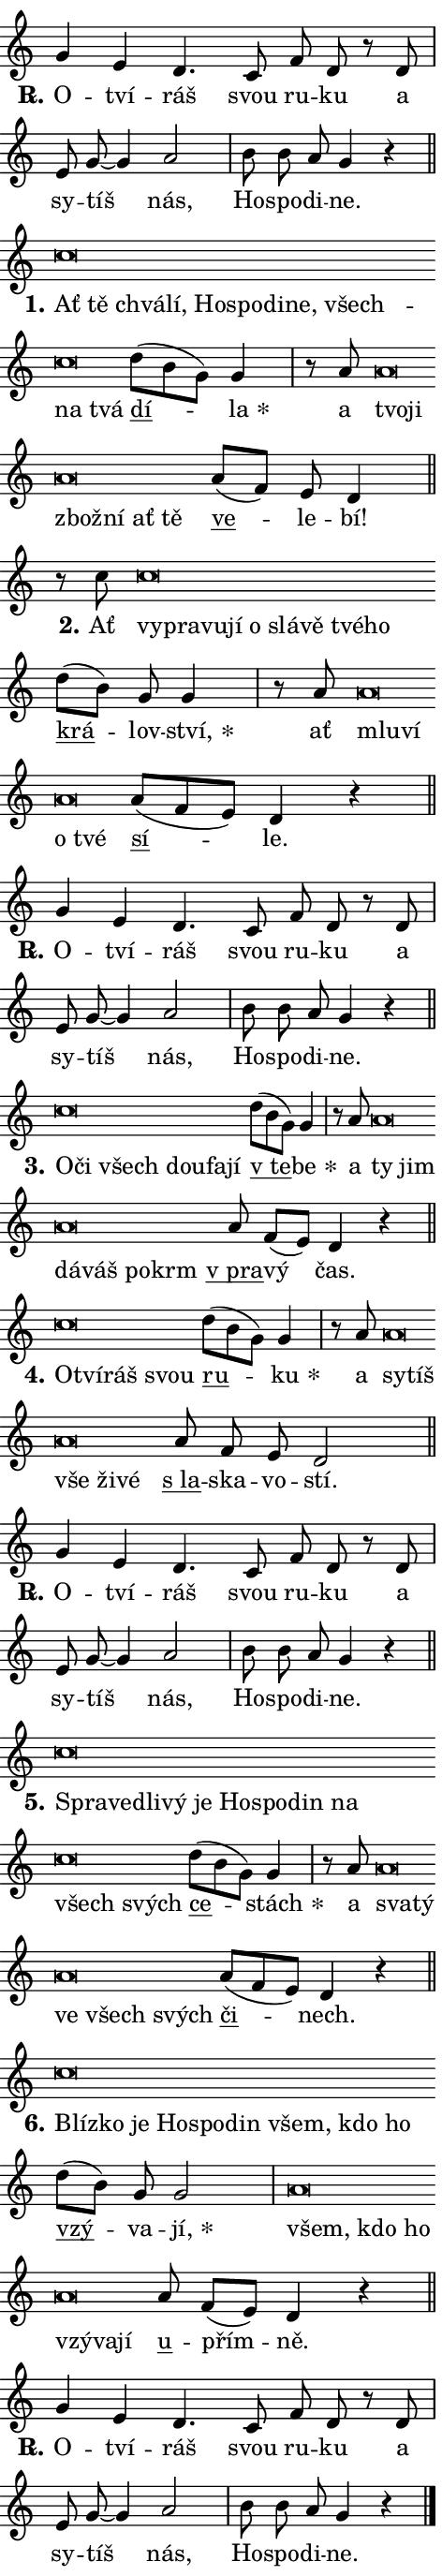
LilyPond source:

\version "2.24.0"
\header { tagline = "" }
\paper {
  indent = 0\cm
  top-margin = 0\cm
  right-margin = 0.13\cm % to fit lyric hyphens
  bottom-margin = 0\cm
  left-margin = 0\cm
  paper-width = 8\cm
  page-breaking = #ly:one-page-breaking
  system-system-spacing.basic-distance = #11
  score-system-spacing.basic-distance = #11
  ragged-last = ##f
}


%% Author: Thomas Morley
%% https://lists.gnu.org/archive/html/lilypond-user/2020-05/msg00002.html
#(define (line-position grob)
"Returns position of @var[grob} in current system:
   @code{'start}, if at first time-step
   @code{'end}, if at last time-step
   @code{'middle} otherwise
"
  (let* ((col (ly:item-get-column grob))
         (ln (ly:grob-object col 'left-neighbor))
         (rn (ly:grob-object col 'right-neighbor))
         (col-to-check-left (if (ly:grob? ln) ln col))
         (col-to-check-right (if (ly:grob? rn) rn col))
         (break-dir-left
           (and
             (ly:grob-property col-to-check-left 'non-musical #f)
             (ly:item-break-dir col-to-check-left)))
         (break-dir-right
           (and
             (ly:grob-property col-to-check-right 'non-musical #f)
             (ly:item-break-dir col-to-check-right))))
        (cond ((eqv? 1 break-dir-left) 'start)
              ((eqv? -1 break-dir-right) 'end)
              (else 'middle))))

#(define (tranparent-at-line-position vctor)
  (lambda (grob)
  "Relying on @code{line-position} select the relevant enry from @var{vctor}.
Used to determine transparency,"
    (case (line-position grob)
      ((end) (not (vector-ref vctor 0)))
      ((middle) (not (vector-ref vctor 1)))
      ((start) (not (vector-ref vctor 2))))))

noteHeadBreakVisibility =
#(define-music-function (break-visibility)(vector?)
"Makes @code{NoteHead}s transparent relying on @var{break-visibility}"
#{
  \override NoteHead.transparent =
    #(tranparent-at-line-position break-visibility)
#})

#(define delete-ledgers-for-transparent-note-heads
  (lambda (grob)
    "Reads whether a @code{NoteHead} is transparent.
If so this @code{NoteHead} is removed from @code{'note-heads} from
@var{grob}, which is supposed to be @code{LedgerLineSpanner}.
As a result ledgers are not printed for this @code{NoteHead}"
    (let* ((nhds-array (ly:grob-object grob 'note-heads))
           (nhds-list
             (if (ly:grob-array? nhds-array)
                 (ly:grob-array->list nhds-array)
                 '()))
           ;; Relies on the transparent-property being done before
           ;; Staff.LedgerLineSpanner.after-line-breaking is executed.
           ;; This is fragile ...
           (to-keep
             (remove
               (lambda (nhd)
                 (ly:grob-property nhd 'transparent #f))
               nhds-list)))
      ;; TODO find a better method to iterate over grob-arrays, similiar
      ;; to filter/remove etc for lists
      ;; For now rebuilt from scratch
      (set! (ly:grob-object grob 'note-heads)  '())
      (for-each
        (lambda (nhd)
          (ly:pointer-group-interface::add-grob grob 'note-heads nhd))
        to-keep))))

squashNotes = {
  \override NoteHead.X-extent = #'(-0.2 . 0.2)
  \override NoteHead.Y-extent = #'(-0.75 . 0)
  \override NoteHead.stencil =
    #(lambda (grob)
       (let ((pos (ly:grob-property grob 'staff-position)))
         (begin
           (if (< pos -7) (display "ERROR: Lower brevis then expected\n") (display ""))
           (if (<= pos -6) ly:text-interface::print ly:note-head::print))))
}
unSquashNotes = {
  \revert NoteHead.X-extent
  \revert NoteHead.Y-extent
  \revert NoteHead.stencil
}

hideNotes = \noteHeadBreakVisibility #begin-of-line-visible
unHideNotes = \noteHeadBreakVisibility #all-visible

% work-around for resetting accidentals
% https://lilypond.org/doc/v2.23/Documentation/notation/displaying-rhythms#unmetered-music
cadenzaMeasure = {
  \cadenzaOff
  \partial 1024 s1024
  \cadenzaOn
}

#(define-markup-command (accent layout props text) (markup?)
  "Underline accented syllable"
  (interpret-markup layout props
    #{\markup \override #'(offset . 4.3) \underline { #text }#}))

responsum = \markup \concat {
  "R" \hspace #-1.05 \path #0.1 #'((moveto 0 0.07) (lineto 0.9 0.8)) \hspace #0.05 "."
}

spaceSize = #0.6828661417322834 % exact space size for TeX Gyre Schola

\layout {
  \context {
    \Staff
    \remove "Time_signature_engraver"
    \override LedgerLineSpanner.after-line-breaking = #delete-ledgers-for-transparent-note-heads
  }
  \context {
    \Lyrics {
      \override LyricSpace.minimum-distance = \spaceSize
      \override LyricText.font-name = #"TeX Gyre Schola"
      \override LyricText.font-size = 1
      \override StanzaNumber.font-name = #"TeX Gyre Schola Bold"
      \override StanzaNumber.font-size = 1
    }
  }
  \context {
    \Score 
    \override NoteHead.text =
      #(lambda (grob) 
        (let ((pos (ly:grob-property grob 'staff-position)))
          #{\markup {
            \combine
              \halign #-0.55 \raise #(if (= pos -6) 0 0.5) \override #'(thickness . 2) \draw-line #'(3.2 . 0)
              \musicglyph "noteheads.sM1"
          }#}))
  }
}

% magnetic-lyrics.ily
%
%   written by
%     Jean Abou Samra <jean@abou-samra.fr>
%     Werner Lemberg <wl@gnu.org>
%
%   adapted by
%     Jiri Hon <jiri.hon@gmail.com>
%
% Version 2022-Apr-15

% https://www.mail-archive.com/lilypond-user@gnu.org/msg149350.html

#(define (Left_hyphen_pointer_engraver context)
   "Collect syllable-hyphen-syllable occurrences in lyrics and store
them in properties.  This engraver only looks to the left.  For
example, if the lyrics input is @code{foo -- bar}, it does the
following.

@itemize @bullet
@item
Set the @code{text} property of the @code{LyricHyphen} grob between
@q{foo} and @q{bar} to @code{foo}.

@item
Set the @code{left-hyphen} property of the @code{LyricText} grob with
text @q{foo} to the @code{LyricHyphen} grob between @q{foo} and
@q{bar}.
@end itemize

Use this auxiliary engraver in combination with the
@code{lyric-@/text::@/apply-@/magnetic-@/offset!} hook."
   (let ((hyphen #f)
         (text #f))
     (make-engraver
      (acknowledgers
       ((lyric-syllable-interface engraver grob source-engraver)
        (set! text grob)))
      (end-acknowledgers
       ((lyric-hyphen-interface engraver grob source-engraver)
        ;(when (not (grob::has-interface grob 'lyric-space-interface))
          (set! hyphen grob)));)
      ((stop-translation-timestep engraver)
       (when (and text hyphen)
         (ly:grob-set-object! text 'left-hyphen hyphen))
       (set! text #f)
       (set! hyphen #f)))))

#(define (lyric-text::apply-magnetic-offset! grob)
   "If the space between two syllables is less than the value in
property @code{LyricText@/.details@/.squash-threshold}, move the right
syllable to the left so that it gets concatenated with the left
syllable.

Use this function as a hook for
@code{LyricText@/.after-@/line-@/breaking} if the
@code{Left_@/hyphen_@/pointer_@/engraver} is active."
   (let ((hyphen (ly:grob-object grob 'left-hyphen #f)))
     (when hyphen
       (let ((left-text (ly:spanner-bound hyphen LEFT)))
         (when (grob::has-interface left-text 'lyric-syllable-interface)
           (let* ((common (ly:grob-common-refpoint grob left-text X))
                  (this-x-ext (ly:grob-extent grob common X))
                  (left-x-ext
                   (begin
                     ;; Trigger magnetism for left-text.
                     (ly:grob-property left-text 'after-line-breaking)
                     (ly:grob-extent left-text common X)))
                  ;; `delta` is the gap width between two syllables.
                  (delta (- (interval-start this-x-ext)
                            (interval-end left-x-ext)))
                  (details (ly:grob-property grob 'details))
                  (threshold (assoc-get 'squash-threshold details 0.2)))
             (when (< delta threshold)
               (let* (;; We have to manipulate the input text so that
                      ;; ligatures crossing syllable boundaries are not
                      ;; disabled.  For languages based on the Latin
                      ;; script this is essentially a beautification.
                      ;; However, for non-Western scripts it can be a
                      ;; necessity.
                      (lt (ly:grob-property left-text 'text))
                      (rt (ly:grob-property grob 'text))
                      (is-space (grob::has-interface hyphen 'lyric-space-interface))
                      (space (if is-space " " ""))
                      (extra-delta (if is-space spaceSize 0))
                      ;; Append new syllable.
                      (ltrt-space (if (and (string? lt) (string? rt))
                                (string-append lt space rt)
                                (make-concat-markup (list lt space rt))))
                      ;; Right-align `ltrt` to the right side.
                      (ltrt-space-markup (grob-interpret-markup
                               grob
                               (make-translate-markup
                                (cons (interval-length this-x-ext) 0)
                                (make-right-align-markup ltrt-space)))))
                 (begin
                   ;; Don't print `left-text`.
                   (ly:grob-set-property! left-text 'stencil #f)
                   ;; Set text and stencil (which holds all collected
                   ;; syllables so far) and shift it to the left.
                   (ly:grob-set-property! grob 'text ltrt-space)
                   (ly:grob-set-property! grob 'stencil ltrt-space-markup)
                   (ly:grob-translate-axis! grob (- (- delta extra-delta)) X))))))))))


#(define (lyric-hyphen::displace-bounds-first grob)
   ;; Make very sure this callback isn't triggered too early.
   (let ((left (ly:spanner-bound grob LEFT))
         (right (ly:spanner-bound grob RIGHT)))
     (ly:grob-property left 'after-line-breaking)
     (ly:grob-property right 'after-line-breaking)
     (ly:lyric-hyphen::print grob)))

squashThreshold = #0.4

\layout {
  \context {
    \Lyrics
    \consists #Left_hyphen_pointer_engraver
    \override LyricText.after-line-breaking =
      #lyric-text::apply-magnetic-offset!
    \override LyricHyphen.stencil = #lyric-hyphen::displace-bounds-first
    \override LyricText.details.squash-threshold = \squashThreshold
    \override LyricHyphen.minimum-distance = 0
    \override LyricHyphen.minimum-length = \squashThreshold
  }
}

squashText = \override LyricText.details.squash-threshold = 9999
unSquashText = \override LyricText.details.squash-threshold = \squashThreshold

leftText = \override LyricText.self-alignment-X = #LEFT
unLeftText = \revert LyricText.self-alignment-X

starOffset = #(lambda (grob) 
                (let ((x_offset (ly:self-alignment-interface::aligned-on-x-parent grob)))
                  (if (= x_offset 0) 0 (+ x_offset 1.2))))

star = #(define-music-function (syllable)(string?)
"Append star separator at the end of a syllable"
#{
  \once \override LyricText.X-offset = #starOffset
  \lyricmode { \markup {
    #syllable
    \override #'((font-name . "TeX Gyre Schola Bold")) \hspace #0.2 \lower #0.65 \larger "*"
  } }
#})

starAccent = #(define-music-function (syllable)(string?)
"Append star separator at the end of a syllable and make accent"
#{
  \once \override LyricText.X-offset = #starOffset
  \lyricmode { \markup {
    \accent #syllable
    \override #'((font-name . "TeX Gyre Schola Bold")) \hspace #0.2 \lower #0.65 \larger "*"
  } }
#})

breath = #(define-music-function (syllable)(string?)
"Append breathing indicator at the end of a syllable"
#{
  \lyricmode { \markup { #syllable "+" } }
#})

optionalBreath = #(define-music-function (syllable)(string?)
"Append optional breathing indicator at the end of a syllable"
#{
  \lyricmode { \markup { #syllable "(+)" } }
#})


\score {
    <<
        \new Voice = "melody" { \cadenzaOn \key c \major \relative { g'4 e d4. c8 f d r d \cadenzaMeasure \bar "|" e g~ g4 a2 \cadenzaMeasure \bar "|" b8 b a g4 r \cadenzaMeasure \bar "||" \break } }
        \new Lyrics \lyricsto "melody" { \lyricmode { \set stanza = \responsum
O -- tví -- ráš svou ru -- ku a sy -- tíš nás, Ho -- spo -- di -- ne. } }
    >>
    \layout {}
}

\score {
    <<
        \new Voice = "melody" { \cadenzaOn \key c \major \relative { \squashNotes c''\breve*1/16 \hideNotes \breve*1/16 \bar "" \breve*1/16 \bar "" \breve*1/16 \bar "" \breve*1/16 \bar "" \breve*1/16 \bar "" \breve*1/16 \bar "" \breve*1/16 \bar "" \breve*1/16 \bar "" \breve*1/16 \breve*1/16 \bar "" \unHideNotes \unSquashNotes \bar "" d8[( b g)] g4 \cadenzaMeasure \bar "|" r8 a8 \squashNotes a\breve*1/16 \hideNotes \breve*1/16 \bar "" \breve*1/16 \bar "" \breve*1/16 \bar "" \breve*1/16 \breve*1/16 \bar "" \unHideNotes \unSquashNotes \bar "" a8[( f)] e d4 \cadenzaMeasure \bar "||" \break } }
        \new Lyrics \lyricsto "melody" { \lyricmode { \set stanza = "1."
\leftText Ať \squashText tě chvá -- lí, Ho -- spo -- di -- ne, všech -- na tvá \unLeftText \unSquashText \markup \accent dí -- \star la a \leftText tvo -- \squashText ji zbož -- ní ať tě \unLeftText \unSquashText \markup \accent ve -- le -- bí! } }
    >>
    \layout {}
}

\score {
    <<
        \new Voice = "melody" { \cadenzaOn \key c \major \relative { r8 c''8 \squashNotes c\breve*1/16 \hideNotes \breve*1/16 \bar "" \breve*1/16 \bar "" \breve*1/16 \bar "" \breve*1/16 \bar "" \breve*1/16 \bar "" \breve*1/16 \bar "" \breve*1/16 \breve*1/16 \bar "" \unHideNotes \unSquashNotes \bar "" d8[( b)] g g4 \cadenzaMeasure \bar "|" r8 a8 \squashNotes a\breve*1/16 \hideNotes \breve*1/16 \bar "" \breve*1/16 \breve*1/16 \bar "" \unHideNotes \unSquashNotes \bar "" a8[( f e)] d4 r \cadenzaMeasure \bar "||" \break } }
        \new Lyrics \lyricsto "melody" { \lyricmode { \set stanza = "2."
Ať \leftText vy -- \squashText pra -- vu -- jí o slá -- vě tvé -- ho \unLeftText \unSquashText \markup \accent krá -- lov -- \star ství, ať \leftText mlu -- \squashText ví o tvé \unLeftText \unSquashText \markup \accent sí -- le. } }
    >>
    \layout {}
}

\score {
    <<
        \new Voice = "melody" { \cadenzaOn \key c \major \relative { g'4 e d4. c8 f d r d \cadenzaMeasure \bar "|" e g~ g4 a2 \cadenzaMeasure \bar "|" b8 b a g4 r \cadenzaMeasure \bar "||" \break } }
        \new Lyrics \lyricsto "melody" { \lyricmode { \set stanza = \responsum
O -- tví -- ráš svou ru -- ku a sy -- tíš nás, Ho -- spo -- di -- ne. } }
    >>
    \layout {}
}

\score {
    <<
        \new Voice = "melody" { \cadenzaOn \key c \major \relative { \squashNotes c''\breve*1/16 \hideNotes \breve*1/16 \bar "" \breve*1/16 \bar "" \breve*1/16 \bar "" \breve*1/16 \breve*1/16 \bar "" \unHideNotes \unSquashNotes \bar "" d8[( b g)] g4 \cadenzaMeasure \bar "|" r8 a8 \squashNotes a\breve*1/16 \hideNotes \breve*1/16 \bar "" \breve*1/16 \bar "" \breve*1/16 \bar "" \breve*1/16 \breve*1/16 \bar "" \unHideNotes \unSquashNotes \bar "" a8 f[( e)] d4 r \cadenzaMeasure \bar "||" \break } }
        \new Lyrics \lyricsto "melody" { \lyricmode { \set stanza = "3."
\leftText O -- \squashText či všech dou -- fa -- jí \unLeftText \unSquashText \markup \accent "v te" -- \star be a \leftText ty \squashText jim dá -- váš po -- krm \unLeftText \unSquashText \markup \accent "v pra" -- vý čas. } }
    >>
    \layout {}
}

\score {
    <<
        \new Voice = "melody" { \cadenzaOn \key c \major \relative { \squashNotes c''\breve*1/16 \hideNotes \breve*1/16 \bar "" \breve*1/16 \breve*1/16 \bar "" \unHideNotes \unSquashNotes \bar "" d8[( b g)] g4 \cadenzaMeasure \bar "|" r8 a8 \squashNotes a\breve*1/16 \hideNotes \breve*1/16 \bar "" \breve*1/16 \bar "" \breve*1/16 \breve*1/16 \bar "" \unHideNotes \unSquashNotes \bar "" a8 f e d2 \cadenzaMeasure \bar "||" \break } }
        \new Lyrics \lyricsto "melody" { \lyricmode { \set stanza = "4."
\leftText O -- \squashText tví -- ráš svou \unLeftText \unSquashText \markup \accent ru -- \star ku a \leftText sy -- \squashText tíš vše ži -- vé \unLeftText \unSquashText \markup \accent "s la" -- ska -- vo -- stí. } }
    >>
    \layout {}
}

\score {
    <<
        \new Voice = "melody" { \cadenzaOn \key c \major \relative { g'4 e d4. c8 f d r d \cadenzaMeasure \bar "|" e g~ g4 a2 \cadenzaMeasure \bar "|" b8 b a g4 r \cadenzaMeasure \bar "||" \break } }
        \new Lyrics \lyricsto "melody" { \lyricmode { \set stanza = \responsum
O -- tví -- ráš svou ru -- ku a sy -- tíš nás, Ho -- spo -- di -- ne. } }
    >>
    \layout {}
}

\score {
    <<
        \new Voice = "melody" { \cadenzaOn \key c \major \relative { \squashNotes c''\breve*1/16 \hideNotes \breve*1/16 \bar "" \breve*1/16 \bar "" \breve*1/16 \bar "" \breve*1/16 \bar "" \breve*1/16 \bar "" \breve*1/16 \bar "" \breve*1/16 \bar "" \breve*1/16 \bar "" \breve*1/16 \breve*1/16 \bar "" \unHideNotes \unSquashNotes \bar "" d8[( b g)] g4 \cadenzaMeasure \bar "|" r8 a8 \squashNotes a\breve*1/16 \hideNotes \breve*1/16 \bar "" \breve*1/16 \bar "" \breve*1/16 \breve*1/16 \bar "" \unHideNotes \unSquashNotes \bar "" a8[( f e)] d4 r \cadenzaMeasure \bar "||" \break } }
        \new Lyrics \lyricsto "melody" { \lyricmode { \set stanza = "5."
\leftText Spra -- \squashText ve -- dli -- vý je Ho -- spo -- din na všech svých \unLeftText \unSquashText \markup \accent ce -- \star stách a \leftText sva -- \squashText tý ve všech svých \unLeftText \unSquashText \markup \accent či -- nech. } }
    >>
    \layout {}
}

\score {
    <<
        \new Voice = "melody" { \cadenzaOn \key c \major \relative { \squashNotes c''\breve*1/16 \hideNotes \breve*1/16 \bar "" \breve*1/16 \bar "" \breve*1/16 \bar "" \breve*1/16 \bar "" \breve*1/16 \bar "" \breve*1/16 \bar "" \breve*1/16 \breve*1/16 \bar "" \unHideNotes \unSquashNotes \bar "" d8[( b)] g g2 \cadenzaMeasure \bar "|" \squashNotes a\breve*1/16 \hideNotes \breve*1/16 \bar "" \breve*1/16 \bar "" \breve*1/16 \bar "" \breve*1/16 \breve*1/16 \bar "" \unHideNotes \unSquashNotes \bar "" a8 f[( e)] d4 r \cadenzaMeasure \bar "||" \break } }
        \new Lyrics \lyricsto "melody" { \lyricmode { \set stanza = "6."
\leftText Blíz -- \squashText ko je Ho -- spo -- din všem, kdo ho \unLeftText \unSquashText \markup \accent vzý -- va -- \star jí, \leftText všem, \squashText kdo ho vzý -- va -- jí \unLeftText \unSquashText \markup \accent u -- přím -- ně. } }
    >>
    \layout {}
}

\score {
    <<
        \new Voice = "melody" { \cadenzaOn \key c \major \relative { g'4 e d4. c8 f d r d \cadenzaMeasure \bar "|" e g~ g4 a2 \cadenzaMeasure \bar "|" b8 b a g4 r \cadenzaMeasure \bar "||" \break } \bar "|." }
        \new Lyrics \lyricsto "melody" { \lyricmode { \set stanza = \responsum
O -- tví -- ráš svou ru -- ku a sy -- tíš nás, Ho -- spo -- di -- ne. } }
    >>
    \layout {}
}
